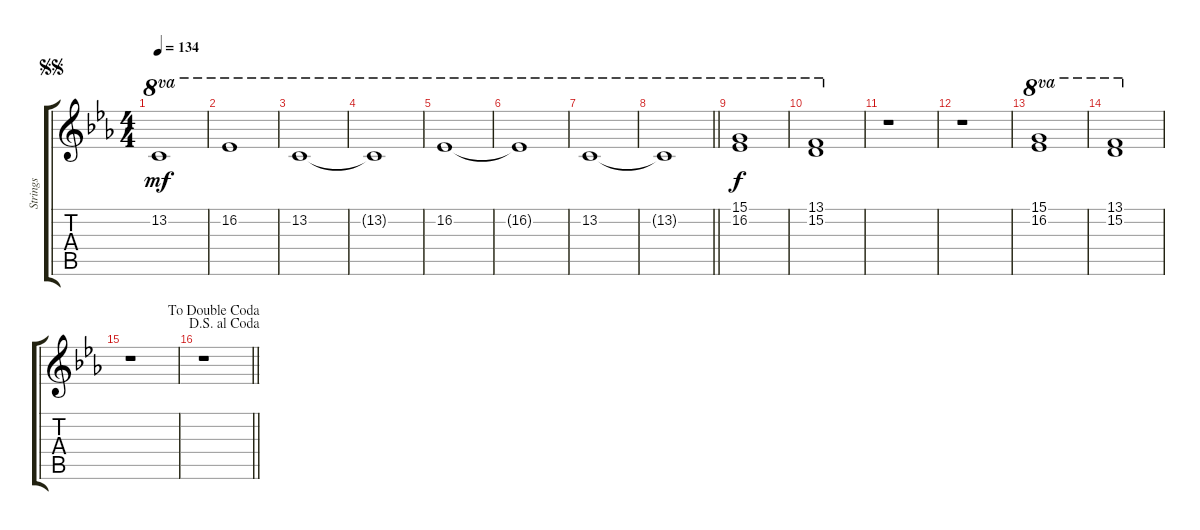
\track ("Strings" "Strings") {instrument synthstrings1}
\staff {score tabs}
\tuning (E4 B3 G3 D3 A2 E2) {hide}
\ts (4 4)
\jump segnosegno
\tempo 134
\clef g2
\ks eb
13.2.1{ot 8va dy mf} |
16.2.1{ot 8va} |
13.2.1{ot 8va} |
13.2{t}.1{ot 8va} |
16.2.1{ot 8va} |
16.2{t}.1{ot 8va} |
13.2.1{ot 8va} |
\barLineRight lightlight
13.2{t}.1{ot 8va} |
(15.1 16.2).1{ot 8va dy f} |
(13.1 15.2).1{ot 8va} |
r.1 |
r.1 |
(15.1 16.2).1{ot 8va} |
(13.1 15.2).1{ot 8va} |
r.1 |
\jump dalsegnoalcoda
\jump dadoublecoda
\barLineRight lightlight
r.1
